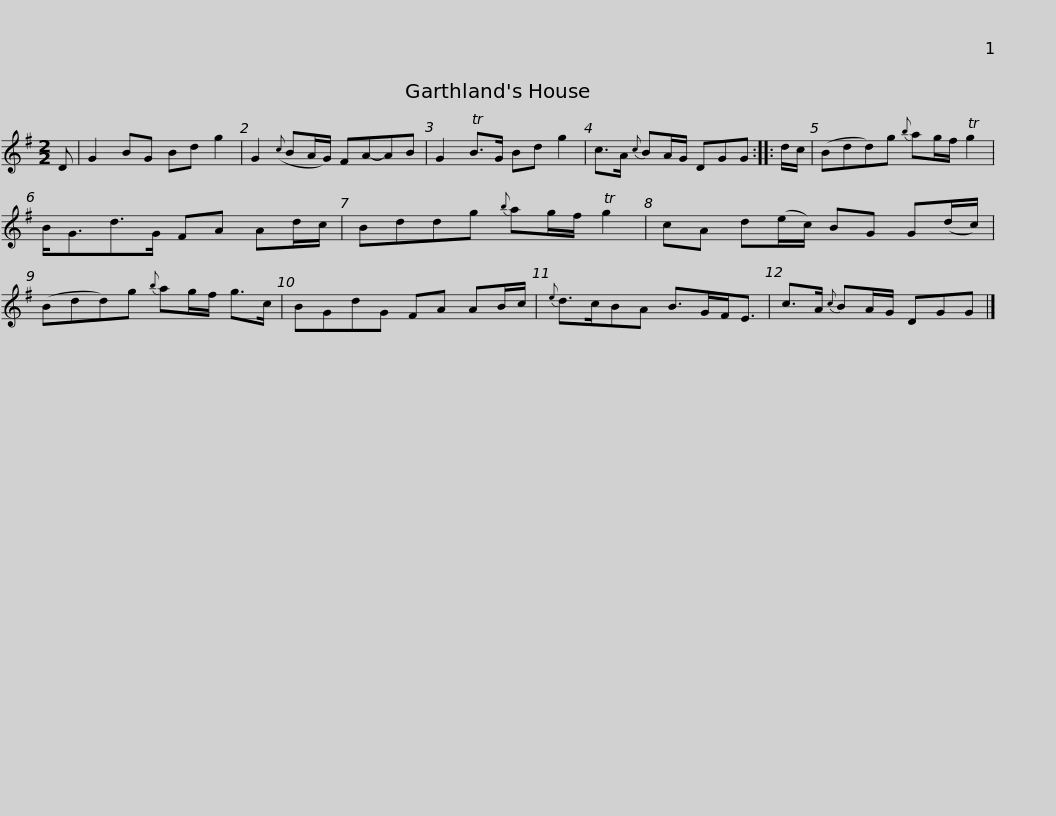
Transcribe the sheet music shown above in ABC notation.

X:1
L:1/8
M:2/2
I:linebreak $
K:G
V:1 treble
V:1
 D | G2 BG Bd g2 | G2({c} BA/G/) FA-AB | G2 TB>G Bd g2 | c>A{c} BA/G/ DGG :: %5
 d/c/ |$ (Bdd)g{b} ag/f/ Tg2 | B<Gd>G FA Ad/c/ | Bddg{b} ag/f/ Tg2 | cA d(e/c/) BG G(d/c/) |$ %10
 (Bdd)g{b} ag/f/ g>c | BGdG FA AB/c/ |{e} d>cBA B>GF<E | c>A{c} BA/G/ DGG |] %14
